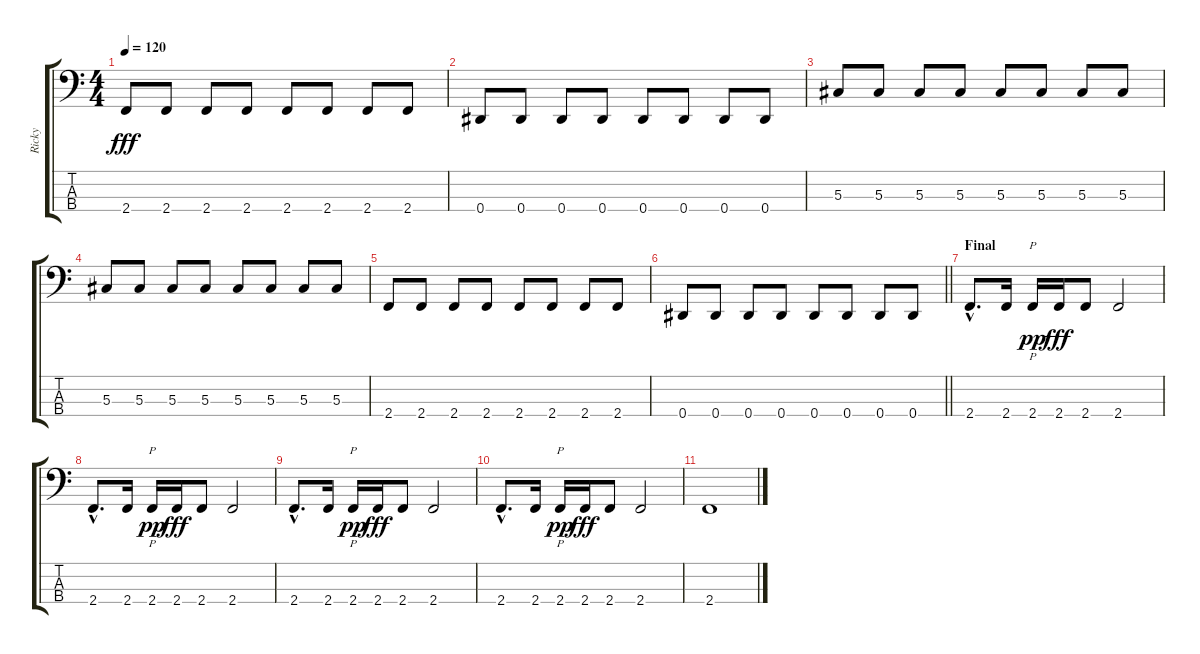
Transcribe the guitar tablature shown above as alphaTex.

\track ("Ricky" "Ricky") {instrument electricbasspick}
\staff {score tabs}
\tuning (Gb2 Db2 Ab1 Eb1) {hide}
\ts (4 4)
\tempo 120
\clef f4
\ks c
2.4.8{dy fff} 2.4.8 2.4.8 2.4.8 2.4.8 2.4.8 2.4.8 2.4.8 |
0.4.8 0.4.8 0.4.8 0.4.8 0.4.8 0.4.8 0.4.8 0.4.8 |
5.3.8 5.3.8 5.3.8 5.3.8 5.3.8 5.3.8 5.3.8 5.3.8 |
5.3.8 5.3.8 5.3.8 5.3.8 5.3.8 5.3.8 5.3.8 5.3.8 |
2.4.8 2.4.8 2.4.8 2.4.8 2.4.8 2.4.8 2.4.8 2.4.8 |
\barLineRight lightlight
0.4.8 0.4.8 0.4.8 0.4.8 0.4.8 0.4.8 0.4.8 0.4.8 |
\section ("" "Final")
2.4{hac}.8{d} 2.4.16 2.4.16{p dy pp} 2.4.16{dy fff} 2.4.8 2.4.2 |
2.4{hac}.8{d} 2.4.16 2.4.16{p dy pp} 2.4.16{dy fff} 2.4.8 2.4.2 |
2.4{hac}.8{d} 2.4.16 2.4.16{p dy pp} 2.4.16{dy fff} 2.4.8 2.4.2 |
2.4{hac}.8{d} 2.4.16 2.4.16{p dy pp} 2.4.16{dy fff} 2.4.8 2.4.2 |
2.4.1
